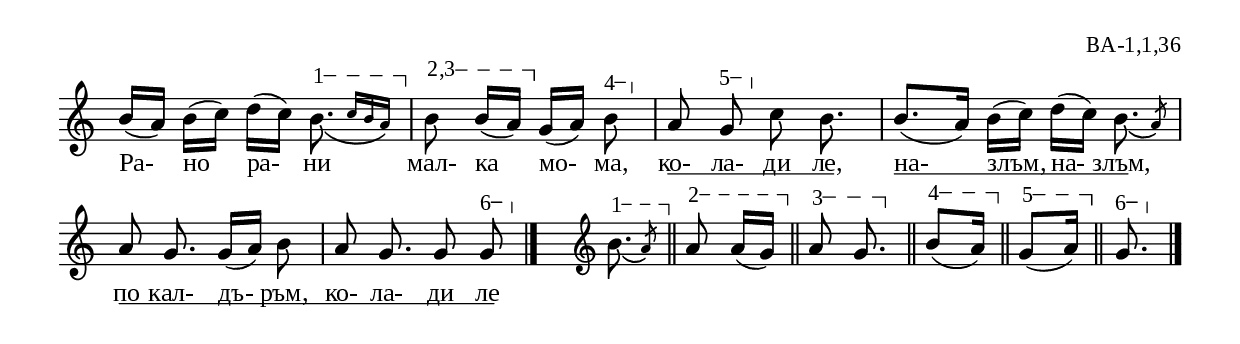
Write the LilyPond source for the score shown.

%{
ba_001_1_36
%}

\include "td-preamble.ly"

\score {
\relative c'' {
%\tempo 4 = 100
\cadenzaOn
\phrasingSlurDown
b16[( a]) b[( c]) d[( c]) 
\varA
\afterGrace b8.\startTextSpan\( { c16[ b a\stopTextSpan]\) } \bar "|"
\varBC
b8\startTextSpan b16[( a\stopTextSpan]) 
g16[( a]) 
\varD
s32\startTextSpan b8\stopTextSpan  \bar "|"
a8 
\varE
s32\startTextSpan g8\stopTextSpan\noBeam 
c8 b8.\noBeam  \bar "|" b8.[( a16]) b[( c]) d[( c]) 
\afterGrace b8.\( { \stdB a8\) \stdE }  \bar "|" 
a8 g8.\noBeam g16[( a]) b8  \bar "|"
a8 g8.\noBeam g8 
\varF
s32\startTextSpan g8\stopTextSpan
 \bar "|."
 s16 \clef treble
\varA
\afterGrace b8.\startTextSpan\( { \stdB a8\stopTextSpan\) \stdE } \bar "||"
\varB
a8\startTextSpan a16[( g\stopTextSpan]) \bar "||"
\varC
a8\startTextSpan g8.\stopTextSpan\noBeam \bar "||"
\varD
b8\startTextSpan[( a16\stopTextSpan]) \bar "||"
\varE
g8\startTextSpan[( a16\stopTextSpan]) \bar "||"
\varF
s32\startTextSpan g8.\stopTextSpan
 \bar "||"
  \bar "|."
}
\addlyrics { Ра- но ра- ни мал- ка мо- ма, 
ко- \startTextSpan ла- ди ле, \stopTextSpan 
на- \startTextSpan злъм, на- злъм, \stopTextSpan 
по \startTextSpan кал- дъ- ръм, ко- ла- ди ле \stopTextSpan }
%
\layout {
   \context { 
	    \Staff \remove "Time_signature_engraver" } 
  indent = #0
  line-width = 190\mm
  ragged-right=##f
\context {
      \Lyrics
      \consists "Text_spanner_engraver"
      \override TextSpanner #'direction = #DOWN
      \override TextSpanner #'style = #'line    
      \override TextSpanner #'outside-staff-priority = ##f
      \override TextSpanner #'padding = #0.2 % sets the distance of the line from the lyrics
      \override TextSpanner #'bound-details =
      #`((left . ((Y . 0)
                  (padding . 0)
                  (attach-dir . ,LEFT)))
         (left-broken . ((end-on-note . #t)))
         (right . ((Y . 0)
                   (padding . 0)
                   (attach-dir . ,RIGHT))))
    }
}
%
\midi { 
	\context {
		\Score tempoWholesPerMinute = #(ly:make-moment 100 4)
		}
	}
}
%
\header{
  opus = "ВА-1,1,36"
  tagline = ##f
}


